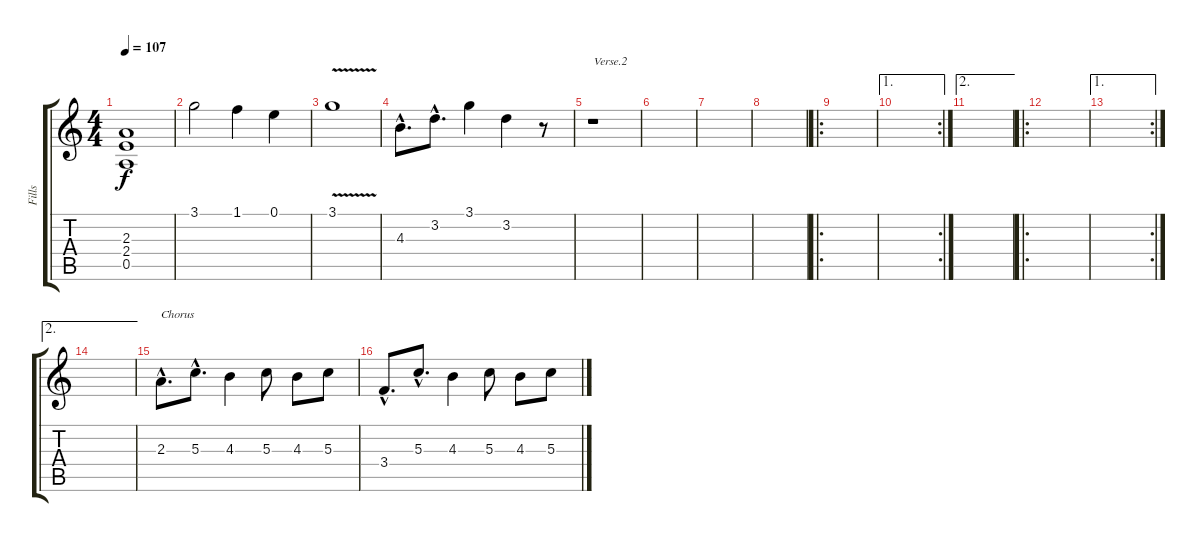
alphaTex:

\track ("Fills" "Fills") {instrument distortionguitar}
\staff {score tabs}
\tuning (E4 B3 G3 D3 A2 E2) {hide}
\ts (4 4)
\tempo 107
\clef g2
\ks c
(2.3 2.4 0.5).1{dy f} |
3.1.2 1.1.4 0.1.4 |
3.1{v}.1 |
4.3{hac}.8{d} 3.2{hac}.8{d} 3.1.4 3.2.4 r.8 |
r.1{txt "Verse.2"} |
|
|
|
\ro
|
\ae 1
\rc 2
|
\ae 2
|
\ro
|
\ae 1
\rc 2
|
\ae 2
|
2.3{hac}.8{d txt "Chorus"} 5.3{hac}.8{d} 4.3.4 5.3.8 4.3.8 5.3.8 |
3.4{hac}.8{d} 5.3{hac}.8{d} 4.3.4 5.3.8 4.3.8 5.3.8
